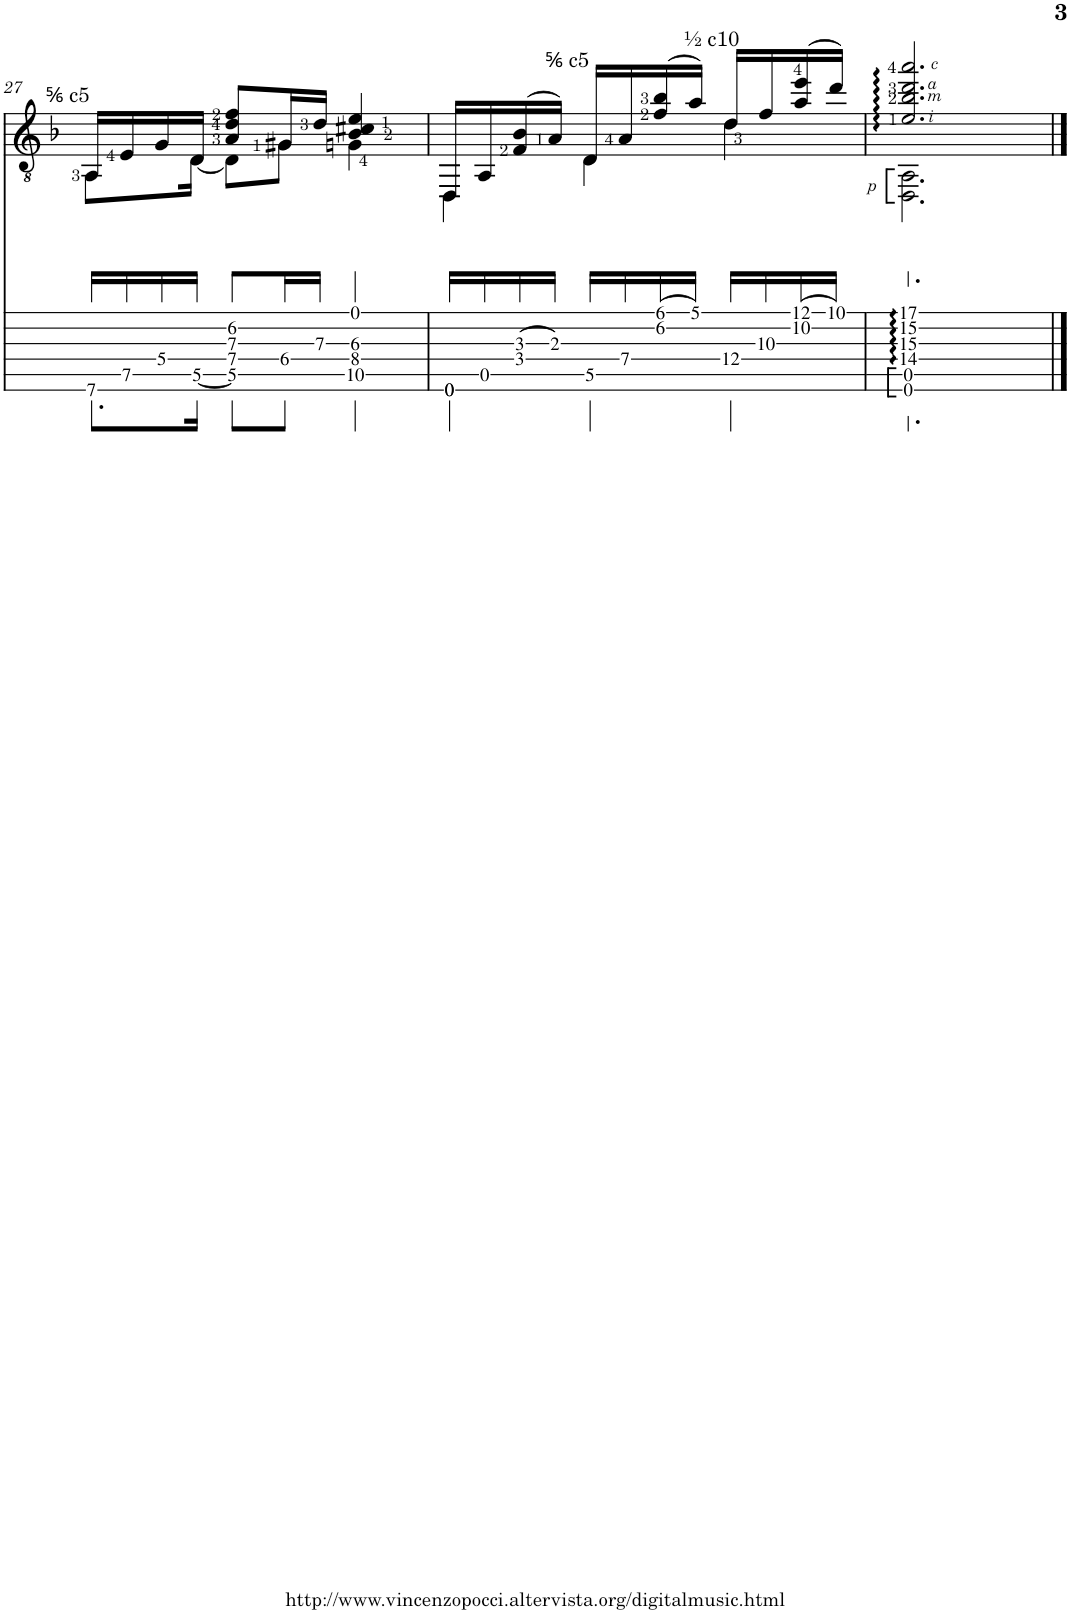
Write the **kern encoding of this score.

**kern	**kern
*part2	*part1
*staff2	*staff1
*I"Chitarra classica (Intavolatura)	*I"Classical Guitar
!!LO:PB:g=z
*	*clefGv2
*k[b-]	*k[b-]
*M3/4	*M3/4
=27	=27
*^	*^
!	!	!LO:TX:a:t=⅚ c5	!
16AA/LL	8.AA\L	16AA/LL	8.AA\L
16E/	.	16E/	.
16G/	.	16G/	.
16D/JJ	[16D\Jk	16D/JJ	[16D\Jk
8A/ 8d/ 8f/L	8D\L]	8A/ 8d/ 8f/L	8D\L]
16G#X/L	8G#\J	16G#X/L	8G#\J
16d/JJ	.	16d/JJ	.
4B-/ 4c#X/ 4e/	4Gn\	4B-/ 4c#X/ 4e/	4Gn\
=28	=28	=28	=28
16DD/LL	4DD\	16DD/LL	4DD\
16AA/	.	16AA/	.
(16F/ 16B-/	.	(16F/ 16B-/	.
16A/JJ)	.	16A/JJ)	.
!	!	!LO:TX:a:t=⅚ c5	!
16D/LL	4D\	16D/LL	4D\
16A/	.	16A/	.
(16f/ 16b-/	.	(16f/ 16b-/	.
16a/JJ)	.	16a/JJ)	.
!	!	!LO:TX:a:t=½ c10	!
16d/LL	4d\	16d/LL	4d\
16f/	.	16f/	.
(16a/ 16ee/	.	(16a/ 16ee/	.
16dd/JJ)	.	16dd/JJ)	.
=29	=29	=29	=29
2.e/ 2.b-/ 2.dd/ 2.aa/	2.DD\ 2.AA\	2.e/ 2.b-/ 2.dd/ 2.aa/	2.DD\ 2.AA\
*v	*v	*	*
*	*v	*v
==	==
*-	*-
